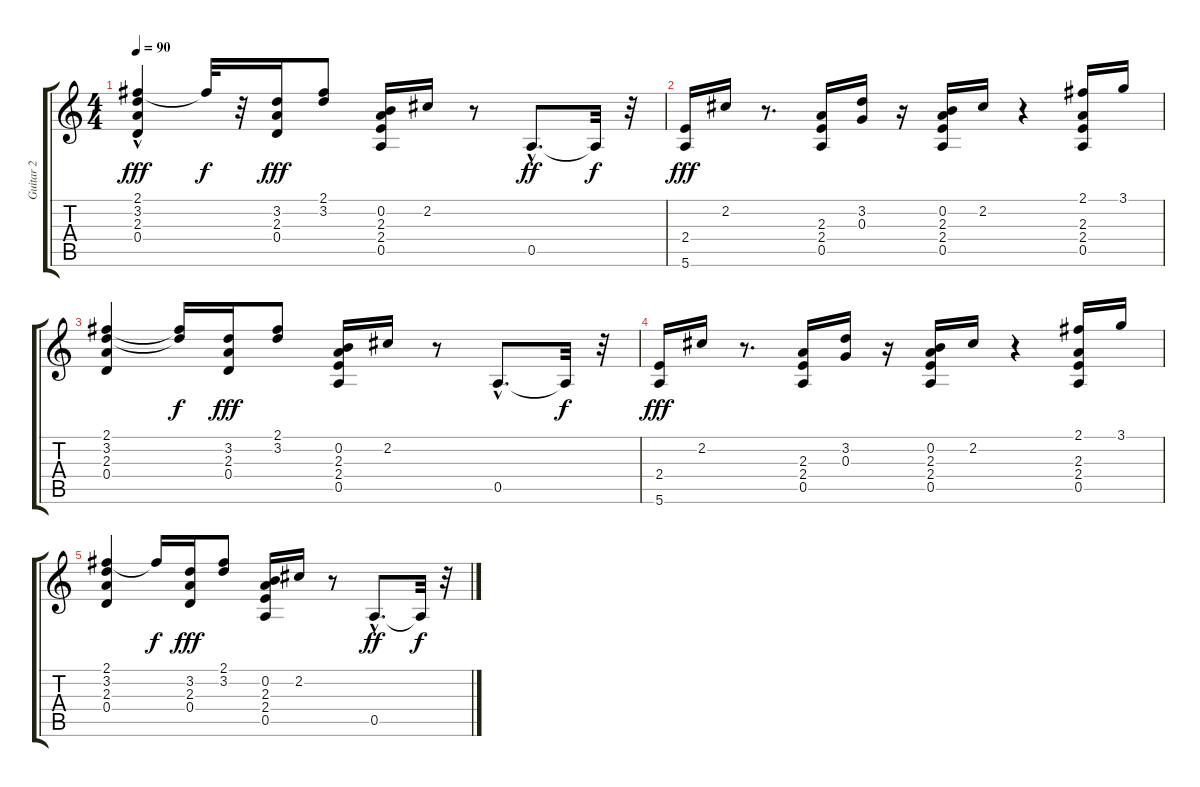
\track ("Guitar 2" "Guitar 2") {instrument distortionguitar}
\staff {score tabs}
\tuning (E4 B3 G3 D3 A2 E2) {hide}
\ts (4 4)
\tempo 90
\clef g2
\ks c
(2.1 3.2{hac} 2.3 0.4{hac}).4{dy fff} 2.1{t}.32{dy f} r.32 (3.2 2.3 0.4).16{dy fff} (2.1 3.2).8 (0.2 2.3 2.4 0.5).16 2.2.16 r.8 0.5{hac}.8{d dy ff} 0.5{t}.32{dy f} r.32 |
(2.4 5.6).16{dy fff volume 16} 2.2.16{volume 16} r.8{d} (2.3 2.4 0.5).16{volume 14} (3.2 0.3).16{volume 14} r.16 (0.2 2.3 2.4 0.5).16{volume 14} 2.2.16{volume 14} r.4 (2.1 2.3 2.4 0.5).16{volume 12} 3.1.16{volume 12} |
(2.1 3.2 2.3 0.4).4{volume 12} (2.1{t} 3.2{t}).16{dy f} (3.2 2.3 0.4).16{dy fff volume 10} (2.1 3.2).8{volume 10} (0.2 2.3 2.4 0.5).16{volume 10} 2.2.16{volume 10} r.8 0.5{hac}.8{d volume 9} 0.5{t}.32{dy f} r.32 |
(2.4 5.6).16{dy fff volume 8} 2.2.16{volume 8} r.8{d} (2.3 2.4 0.5).16{volume 7} (3.2 0.3).16{volume 6} r.16 (0.2 2.3 2.4 0.5).16{volume 6} 2.2.16{volume 6} r.4 (2.1 2.3 2.4 0.5).16{volume 4} 3.1.16{volume 4} |
(2.1 3.2 2.3 0.4).4{volume 4} 2.1{t}.16{dy f} (3.2 2.3 0.4).16{dy fff volume 3} (2.1 3.2).8{volume 2} (0.2 2.3 2.4 0.5).16{volume 2} 2.2.16{volume 2} r.8 0.5{hac}.8{d dy ff volume 1} 0.5{t}.32{dy f} r.32
